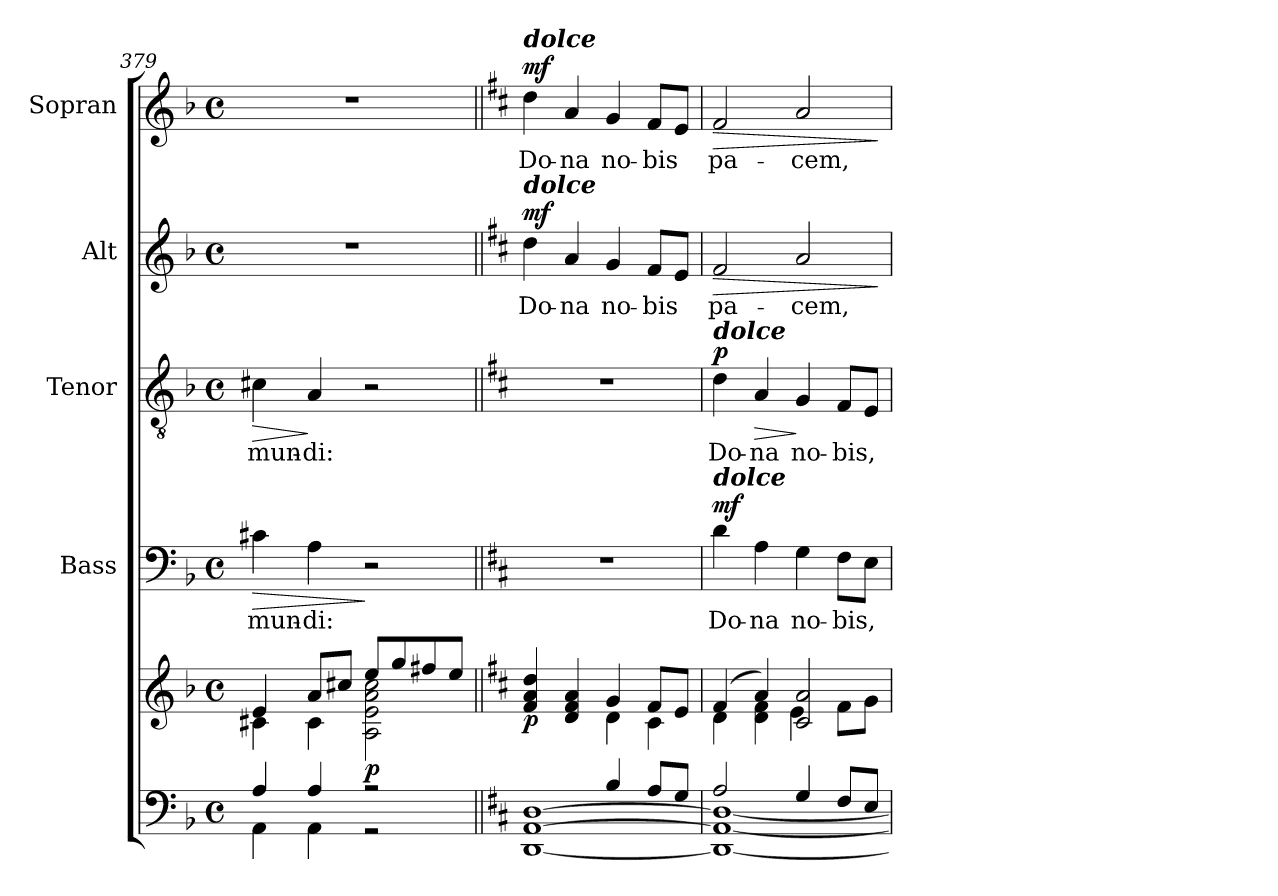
**kern	**kern	**dynam	**kern	**text	**dynam	**kern	**text	**dynam	**kern	**text	**dynam	**kern	**text	**dynam
*part5	*part5	*part5	*part4	*part4	*part4	*part3	*part3	*part3	*part2	*part2	*part2	*part1	*part1	*part1
*staff6	*staff5	*staff5/6	*staff4	*staff4	*staff4	*staff3	*staff3	*staff3	*staff2	*staff2	*staff2	*staff1	*staff1	*staff1
*	*	*	*I"Bass	*	*	*I"Tenor	*	*	*I"Alt	*	*	*I"Sopran	*	*
*	*	*	*I'B.	*	*	*I'T.	*	*	*I'A.	*	*	*I'S.	*	*
*clefF4	*clefG2	*	*clefF4	*	*	*clefGv2	*	*	*clefG2	*	*	*clefG2	*	*
*k[b-]	*k[b-]	*	*k[b-]	*	*	*k[b-]	*	*	*k[b-]	*	*	*k[b-]	*	*
*F:	*F:	*	*F:	*	*	*F:	*	*	*F:	*	*	*F:	*	*
*M4/4	*M4/4	*	*M4/4	*	*	*M4/4	*	*	*M4/4	*	*	*M4/4	*	*
*met(c)	*met(c)	*	*met(c)	*	*	*met(c)	*	*	*met(c)	*	*	*met(c)	*	*
=379	=379	=379	=379	=379	=379	=379	=379	=379	=379	=379	=379	=379	=379	=379
*^	*^	*	*	*	*	*	*	*	*	*	*	*	*	*
!	!	!	!	!	!	!LO:LY:b	!LO:HP:b	!	!LO:LY:b	!LO:HP:b	!	!	!	!	!	!
4A/	4AA\	4e/	4c#X\	.	4c#X\	mun-	>	4c#X\	mun-	>	1r	.	.	1r	.	.
!	!	!	!	!	!	!LO:LY:b	!	!	!LO:LY:b	!	!	!	!	!	!	!
4A/	4AA\	8a/L	4c#\	.	4A\	-di:	.	4A/	-di:	]	.	.	.	.	.	.
.	.	8cc#X/J	.	.	.	.	.	.	.	.	.	.	.	.	.	.
!	!	!	!	!LO:DY:b	!	!	!	!	!	!	!	!	!	!	!	!
2r	2r	8ee/L	2A\ 2e\ 2a\ 2cc#\	p	2r	.	]	2r	.	.	.	.	.	.	.	.
.	.	8gg/	.	.	.	.	.	.	.	.	.	.	.	.	.	.
.	.	8ff#X/	.	.	.	.	.	.	.	.	.	.	.	.	.	.
.	.	8ee/J	.	.	.	.	.	.	.	.	.	.	.	.	.	.
=380||	=380||	=380||	=380||	=380||	=380||	=380||	=380||	=380||	=380||	=380||	=380||	=380||	=380||	=380||	=380||	=380||
*k[f#c#]	*	*k[f#c#]	*	*	*k[f#c#]	*	*	*k[f#c#]	*	*	*k[f#c#]	*	*	*k[f#c#]	*	*
*D:	*	*D:	*	*	*D:	*	*	*D:	*	*	*D:	*	*	*D:	*	*
!	!	!	!	!	!	!	!	!	!	!	!	!	!	!LO:TX:a:Bi:t=dolce	!	!
!	!	!	!	!	!	!	!	!	!	!	!LO:TX:a:Bi:t=dolce	!	!	!	!	!
!	!	!	!	!LO:DY:b	!	!	!	!	!	!	!	!LO:LY:b	!LO:DY:a	!	!LO:LY:b	!LO:DY:a
2ryy	[<1DD [<1AA [<1D	4f#/ 4a/ 4dd/	2ryy	p	1r	.	.	1r	.	.	4dd\	Do-	mf	4dd\	Do-	mf
!	!	!	!	!	!	!	!	!	!	!	!	!LO:LY:b	!	!	!LO:LY:b	!
.	.	4d/ 4f#/ 4a/	.	.	.	.	.	.	.	.	4a/	-na	.	4a/	-na	.
!	!	!	!	!	!	!	!	!	!	!	!	!LO:LY:b	!	!	!LO:LY:b	!
4B/	.	4g/	4d\	.	.	.	.	.	.	.	4g/	no-	.	4g/	no-	.
!	!	!	!	!	!	!	!	!	!	!	!	!LO:LY:b	!	!	!LO:LY:b	!
8A/L	.	8f#/L	4c#\	.	.	.	.	.	.	.	8f#/L	-bis	.	8f#/L	-bis	.
8G/J	.	8e/J	.	.	.	.	.	.	.	.	8e/J	.	.	8e/J	.	.
=381	=381	=381	=381	=381	=381	=381	=381	=381	=381	=381	=381	=381	=381	=381	=381	=381
!	!	!	!	!	!	!	!	!LO:TX:a:Bi:t=dolce	!	!	!	!	!	!	!	!
!	!	!	!	!	!LO:TX:a:Bi:t=dolce	!	!	!	!	!	!	!	!	!	!	!
!	!	!	!	!	!	!LO:LY:b	!LO:DY:b	!	!LO:LY:b	!LO:DY:a	!	!LO:LY:b	!LO:HP:b	!	!LO:LY:b	!LO:HP:b
2A/	1DD_ 1AA_ 1D_	(4f#/	4d\	.	4d\	Do-	mf	4d\	Do-	p	2f#/	pa-	>	2f#/	pa-	>
!	!	!	!	!	!	!LO:LY:b	!	!	!LO:LY:b	!LO:HP:b	!	!	!	!	!	!
.	.	4a/)	4d\ 4f#\	.	4A\	-na	.	4A/	-na	>	.	.	.	.	.	.
!	!	!	!	!	!	!LO:LY:b	!	!	!LO:LY:b	!	!	!LO:LY:b	!	!	!LO:LY:b	!
4G/	.	2c#/ 2a/	4e\	.	4G\	no-	.	4G/	no-	]	2a/	-cem,	.	2a/	-cem,	.
!	!	!	!	!	!	!LO:LY:b	!	!	!LO:LY:b	!	!	!	!	!	!	!
8F#/L	.	.	8f#\L	.	8F#\L	-bis,	.	8F#/L	-bis,	.	.	.	.	.	.	.
8E/J	.	.	8g\J	.	8E\J	.	.	8E/J	.	.	.	.	.	.	.	.
*v	*v	*	*	*	*	*	*	*	*	*	*	*	*	*	*	*
*	*v	*v	*	*	*	*	*	*	*	*	*	*	*	*	*
.	.	.	.	.	.	.	.	.	.	.	]	.	.	]
=	=	=	=	=	=	=	=	=	=	=	=	=	=	=
*-	*-	*-	*-	*-	*-	*-	*-	*-	*-	*-	*-	*-	*-	*-
